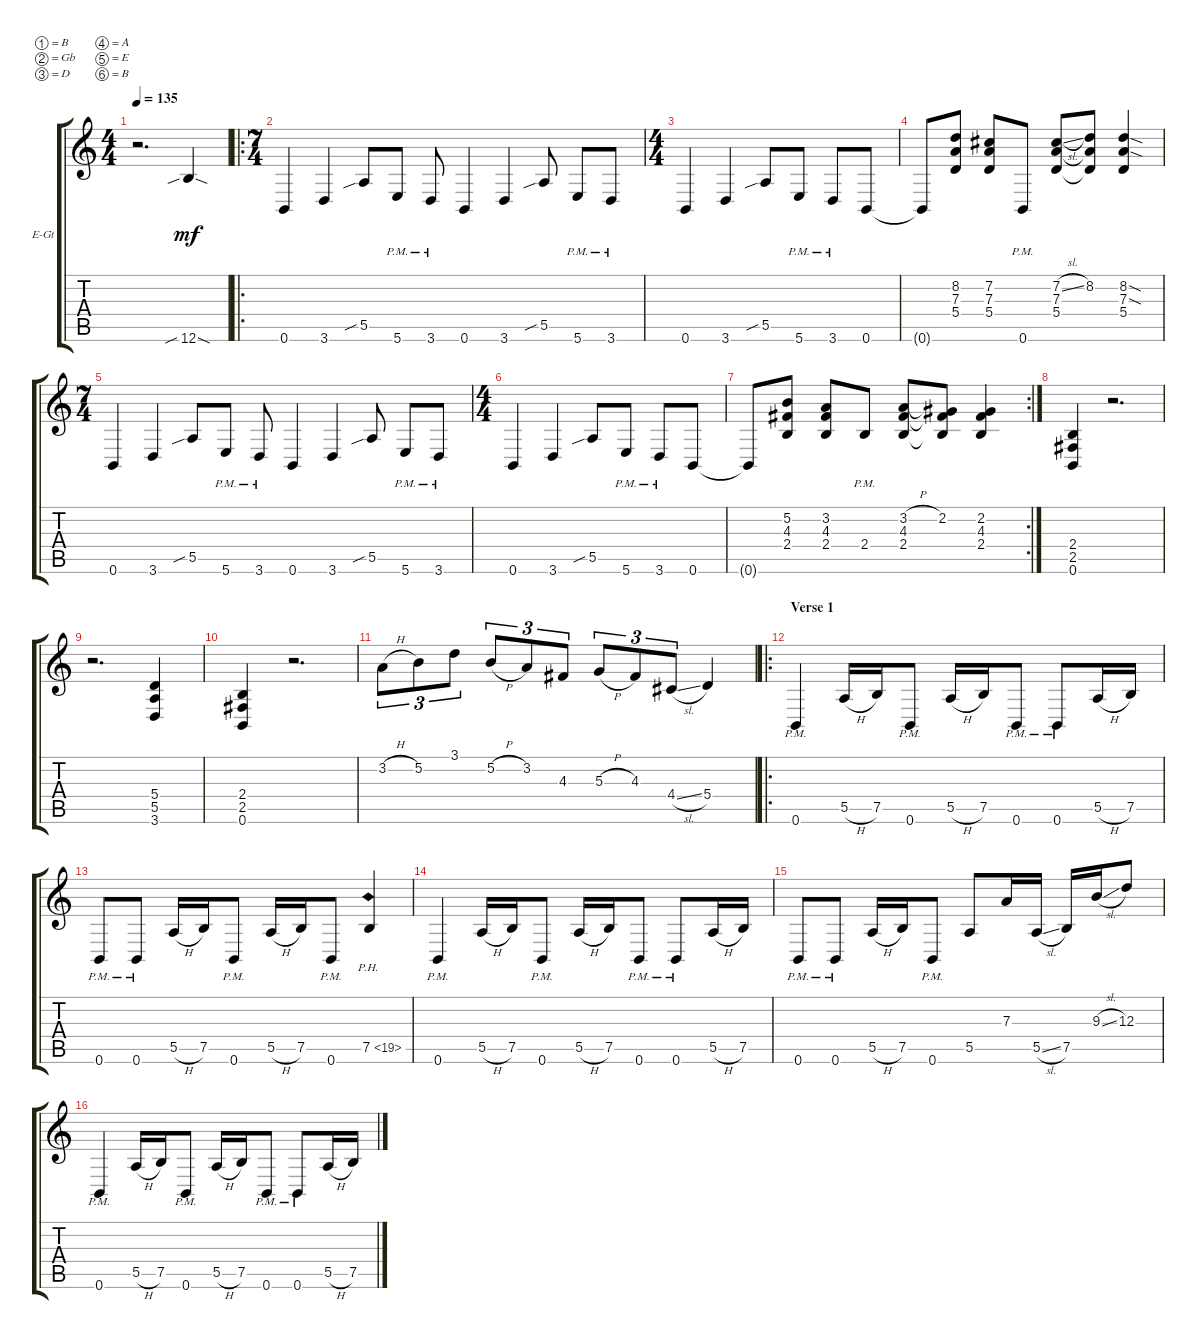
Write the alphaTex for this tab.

\bracketExtendMode groupsimilarinstruments
\firstSystemTrackNameOrientation horizontal
\otherSystemsTrackNameOrientation horizontal
\track ("Electric Guitar 1" "E-Gt") {multiBarRest instrument distortionguitar}
\staff {score tabs}
\tuning (B3 Gb3 D3 A2 E2 B1)
\ts (4 4)
\tempo 135
\clef g2
\ks c
r.2{d dy mf instrument distortionguitar} 12.6{sib sod}.4 |
\ro
\ts (7 4)
0.6.4 3.6.4 5.5{sib}.8 5.6{pm}.8 3.6{pm}.8 0.6.4 3.6.4 5.5{sib}.8 5.6{pm}.8 3.6{pm}.8 |
\ts (4 4)
0.6.4 3.6.4 5.5{sib}.8 5.6{pm}.8 3.6{pm}.8 0.6.8 |
0.6{t}.8 (8.2 7.3 5.4).8 (7.2 7.3 5.4).8 0.6{pm}.8 (7.3 7.2{sl} 5.4).8 (7.3{t} 8.2 5.4{t}).8 (7.3{sod} 8.2{sod} 5.4).4 |
\ts (7 4)
0.6.4 3.6.4 5.5{sib}.8 5.6{pm}.8 3.6{pm}.8 0.6.4 3.6.4 5.5{sib}.8 5.6{pm}.8 3.6{pm}.8 |
\ts (4 4)
0.6.4 3.6.4 5.5{sib}.8 5.6{pm}.8 3.6{pm}.8 0.6.8 |
\rc 2
0.6{t}.8 (5.2 4.3 2.4).8 (3.2 4.3 2.4).8 2.4{pm}.8 (4.3 3.2{h} 2.4).8 (4.3{t} 2.2 2.4{t}).8 (4.3 2.2 2.4).4 |
(0.6 2.5 2.4).4 r.2{d} |
r.2{d} (3.6 5.5 5.4).4 |
(0.6 2.5 2.4).4 r.2{d} |
3.2{h}.8{tu (3 2)} 5.2.8{tu (3 2)} 3.1.8{tu (3 2)} 5.2{h}.8{tu (3 2)} 3.2.8{tu (3 2)} 4.3.8{tu (3 2)} 5.3{h}.8{tu (3 2)} 4.3.8{tu (3 2)} 4.4{sl}.8{tu (3 2)} 5.4.4 |
\ro
\section ("" "Verse 1")
0.6{pm}.4 5.5{h}.16 7.5.16 0.6{pm}.8 5.5{h}.16 7.5.16 0.6{pm}.8 0.6{pm}.8 5.5{h}.16 7.5.16 |
0.6{pm}.8 0.6{pm}.8 5.5{h}.16 7.5.16 0.6{pm}.8 5.5{h}.16 7.5.16 0.6{pm}.8 7.5{ph 12}.4 |
0.6{pm}.4 5.5{h}.16 7.5.16 0.6{pm}.8 5.5{h}.16 7.5.16 0.6{pm}.8 0.6{pm}.8 5.5{h}.16 7.5.16 |
0.6{pm}.8 0.6{pm}.8 5.5{h}.16 7.5.16 0.6{pm}.8 5.5.8 7.3.16 5.5{sl}.16 7.5.16 9.3{sl}.16 12.3.8 |
0.6{pm}.4 5.5{h}.16 7.5.16 0.6{pm}.8 5.5{h}.16 7.5.16 0.6{pm}.8 0.6{pm}.8 5.5{h}.16 7.5.16
